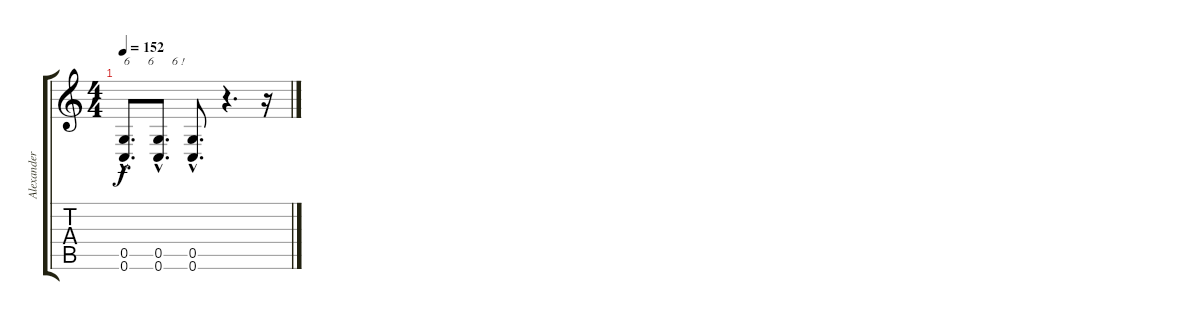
\track ("Alexander Kuoppala" "Alexander ") {instrument distortionguitar}
\staff {score tabs}
\tuning (D4 A3 F3 C3 G2 C2) {hide}
\ts (4 4)
\tempo 152
\clef g2
\ks c
(0.5{hac} 0.6{hac}).8{d txt "6      6      6 !" dy f} (0.5{hac} 0.6{hac}).8{d} (0.5{hac} 0.6{hac}).8{d} r.4{d} r.16
